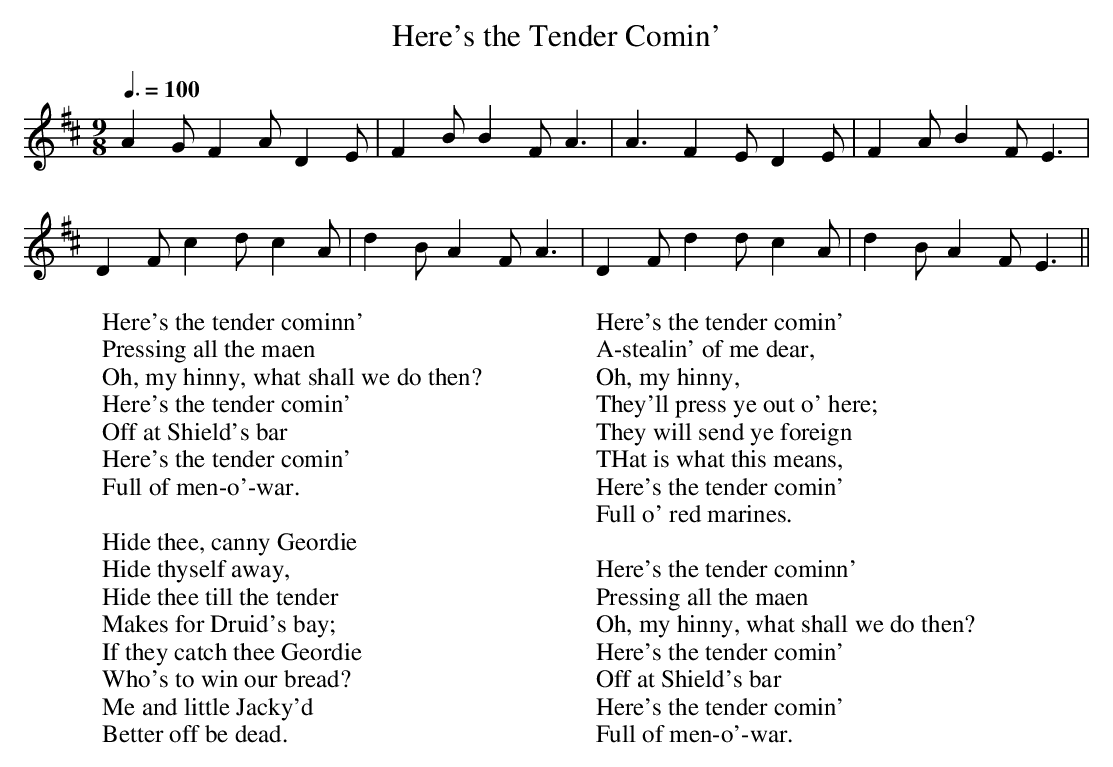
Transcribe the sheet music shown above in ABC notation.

X:1
T:Here's the Tender Comin'
M:9/8
L:1/8
Q:3/8=100
W:Here's the tender cominn'
W:Pressing all the maen
W:Oh, my hinny, what shall we do then?
W:Here's the tender comin'
W:Off at Shield's bar
W:Here's the tender comin'
W:Full of men-o'-war.
W:
W:Hide thee, canny Geordie
W:Hide thyself away,
W:Hide thee till the tender
W:Makes for Druid's bay;
W:If they catch thee Geordie
W:Who's to win our bread?
W:Me and little Jacky'd
W:Better off be dead.
W:
W:Here's the tender comin'
W:A-stealin' of me dear,
W:Oh, my hinny,
W:They'll press ye out o' here;
W:They will send ye foreign
W:THat is what this means,
W:Here's the tender comin'
W:Full o' red marines.
W:
W:Here's the tender cominn'
W:Pressing all the maen
W:Oh, my hinny, what shall we do then?
W:Here's the tender comin'
W:Off at Shield's bar
W:Here's the tender comin'
W:Full of men-o'-war.
K:D
A2G F2A D2E|F2B B2F A3|A3 F2-E D2E|F2A B2F E3|
D2F c2d c2A|d2B A2F A3|D2F d2d c2A|d2B A2F E3||
